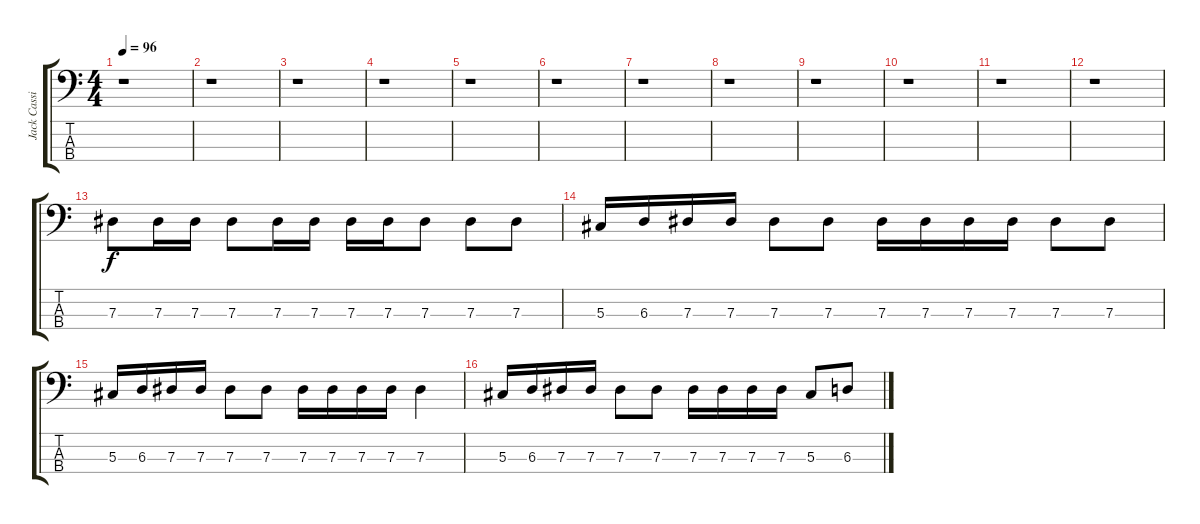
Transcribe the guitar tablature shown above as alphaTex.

\track ("Jack Cassidy" "Jack Cassi") {instrument electricbassfinger}
\staff {score tabs}
\tuning (Gb2 Db2 Ab1 Eb1) {hide}
\ts (4 4)
\tempo 96
\clef f4
\ks c
r.1{dy f instrument electricbassfinger} |
r.1 |
r.1 |
r.1 |
r.1 |
r.1 |
r.1 |
r.1 |
r.1 |
r.1 |
r.1 |
r.1 |
7.3.8 7.3.16 7.3.16 7.3.8 7.3.16 7.3.16 7.3.16 7.3.16 7.3.8 7.3.8 7.3.8 |
5.3.16 6.3.16 7.3.16 7.3.16 7.3.8 7.3.8 7.3.16 7.3.16 7.3.16 7.3.16 7.3.8 7.3.8 |
5.3.16 6.3.16 7.3.16 7.3.16 7.3.8 7.3.8 7.3.16 7.3.16 7.3.16 7.3.16 7.3.4 |
5.3.16 6.3.16 7.3.16 7.3.16 7.3.8 7.3.8 7.3.16 7.3.16 7.3.16 7.3.16 5.3.8 6.3.8
